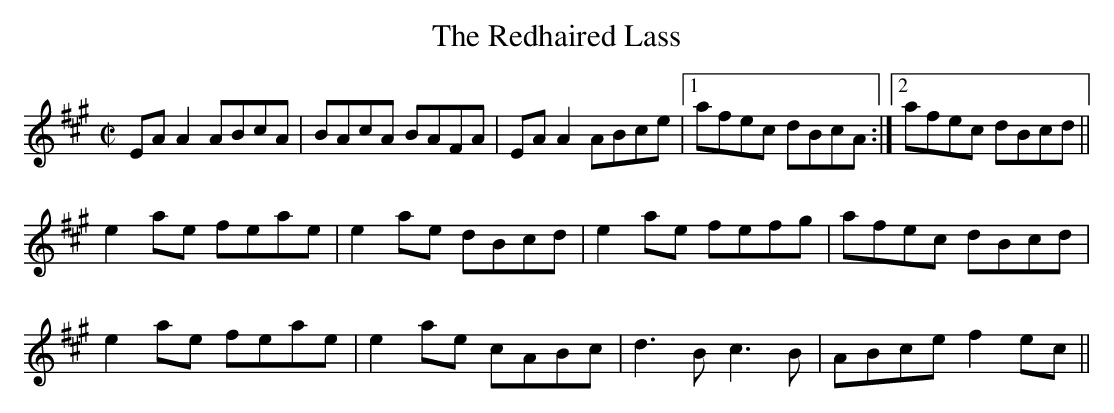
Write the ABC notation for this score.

X:1
T:Redhaired Lass, The
M:C|
K:A
EAA2 ABcA|BAcA BAFA|EAA2 ABce|1 afec dBcA:|2 afec dBcd||
e2ae feae|e2ae dBcd|e2ae fefg|afec dBcd|
e2ae feae|e2ae cABc|d3B c3B|ABce f2ec||
